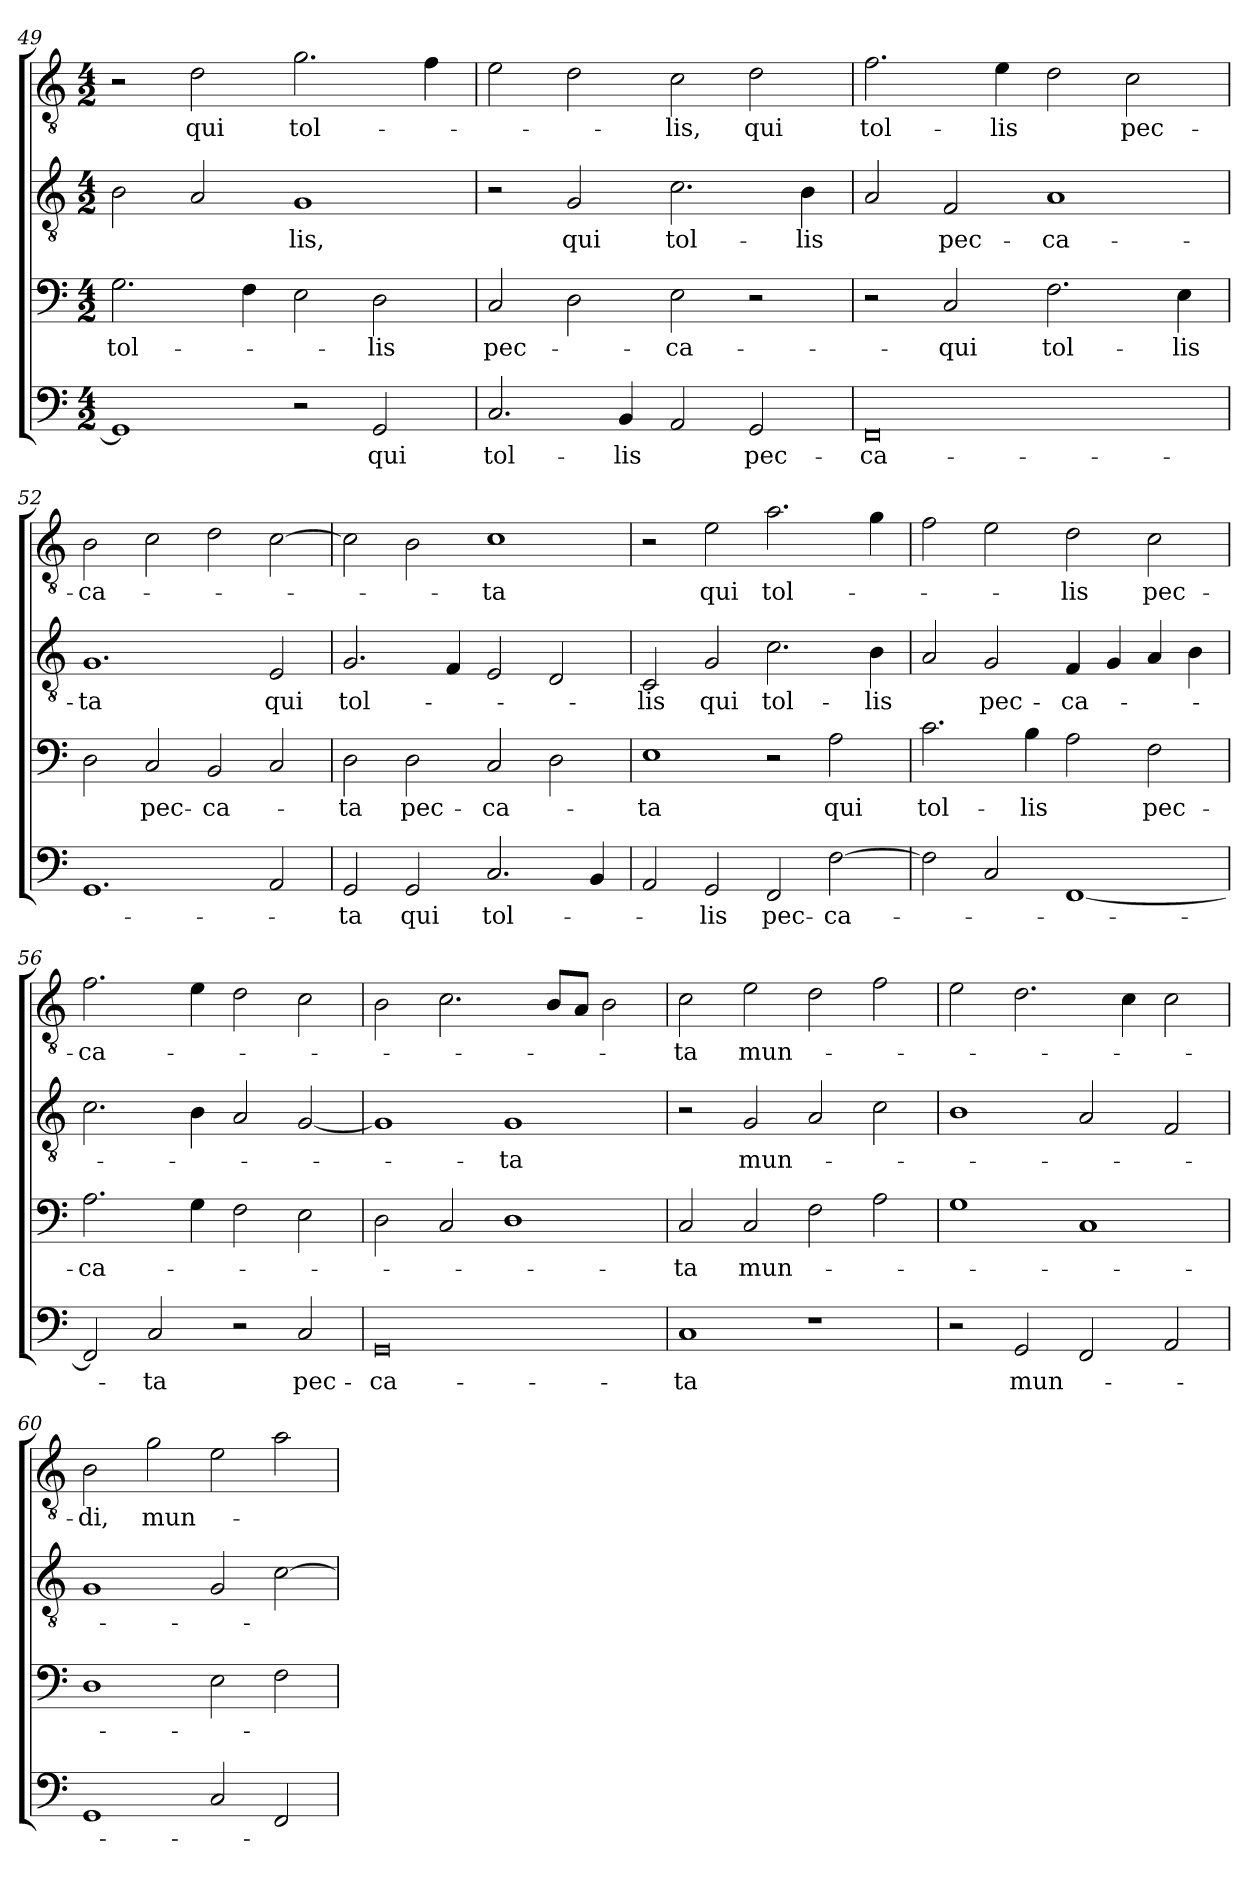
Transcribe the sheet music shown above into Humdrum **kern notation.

**kern	**text	**kern	**text	**kern	**text	**kern	**text
*part4	*part4	*part3	*part3	*part2	*part2	*part1	*part1
*staff4	*staff4	*staff3	*staff3	*staff2	*staff2	*staff1	*staff1
*clefF4	*	*clefF4	*	*clefGv2	*	*clefGv2	*
*k[]	*	*k[]	*	*k[]	*	*k[]	*
*C:	*	*C:	*	*C:	*	*C:	*
*M4/2	*	*M4/2	*	*M4/2	*	*M4/2	*
=49	=49	=49	=49	=49	=49	=49	=49
!	!	!	!LO:LY:b	!	!	!	!
1GG]	.	2.G\	tol-	2B\	.	2r	.
!	!	!	!	!	!	!	!LO:LY:b
.	.	.	.	2A/	.	2d\	qui
.	.	4F\	.	.	.	.	.
!	!	!	!	!	!LO:LY:b	!	!LO:LY:b
2r	.	2E\	.	1G	-lis,	2.g\	tol-
!	!LO:LY:b	!	!LO:LY:b	!	!	!	!
2GG/	qui	2D\	-lis	.	.	.	.
.	.	.	.	.	.	4f\	.
=50	=50	=50	=50	=50	=50	=50	=50
!	!LO:LY:b	!	!LO:LY:b	!	!	!	!
2.C/	tol-	2C/	pec-	2r	.	2e\	.
!	!	!	!	!	!LO:LY:b	!	!
.	.	2D\	.	2G/	qui	2d\	.
!	!LO:LY:b	!	!	!	!	!	!
4BB/	-lis	.	.	.	.	.	.
!	!	!	!LO:LY:b	!	!LO:LY:b	!	!LO:LY:b
2AA/	.	2E\	-ca-	2.c\	tol-	2c\	-lis,
!	!LO:LY:b	!	!	!	!	!	!LO:LY:b
2GG/	pec-	2r	.	.	.	2d\	qui
!	!	!	!	!	!LO:LY:b	!	!
.	.	.	.	4B\	-lis	.	.
=51	=51	=51	=51	=51	=51	=51	=51
!	!LO:LY:b	!	!	!	!	!	!LO:LY:b
0FF	-ca-	2r	.	2A/	.	2.f\	tol-
!	!	!	!LO:LY:b	!	!LO:LY:b	!	!
.	.	2C/	-qui	2F/	pec-	.	.
!	!	!	!	!	!	!	!LO:LY:b
.	.	.	.	.	.	4e\	-lis
!	!	!	!LO:LY:b	!	!LO:LY:b	!	!
.	.	2.F\	tol-	1A	-ca-	2d\	.
!	!	!	!	!	!	!	!LO:LY:b
.	.	.	.	.	.	2c\	pec-
!	!	!	!LO:LY:b	!	!	!	!
.	.	4E\	-lis	.	.	.	.
=52	=52	=52	=52	=52	=52	=52	=52
!	!	!	!	!	!LO:LY:b	!	!LO:LY:b
1.GG	.	2D\	.	1.G	-ta	2B\	-ca-
!	!	!	!LO:LY:b	!	!	!	!
.	.	2C/	pec-	.	.	2c\	.
!	!	!	!LO:LY:b	!	!	!	!
.	.	2BB/	-ca-	.	.	2d\	.
!	!	!	!	!	!LO:LY:b	!	!
2AA/	.	2C/	.	2E/	qui	[2c\	.
!!LO:PB:g=z
=53	=53	=53	=53	=53	=53	=53	=53
!	!LO:LY:b	!	!LO:LY:b	!	!LO:LY:b	!	!
2GG/	-ta	2D\	-ta	2.G/	tol-	2c\]	.
!	!LO:LY:b	!	!LO:LY:b	!	!	!	!
2GG/	qui	2D\	pec-	.	.	2B\	.
.	.	.	.	4F/	.	.	.
!	!LO:LY:b	!	!LO:LY:b	!	!	!	!LO:LY:b
2.C/	tol-	2C/	-ca-	2E/	.	1c	-ta
.	.	2D\	.	2D/	.	.	.
4BB/	.	.	.	.	.	.	.
=54	=54	=54	=54	=54	=54	=54	=54
!	!	!	!LO:LY:b	!	!LO:LY:b	!	!
2AA/	.	1E	-ta	2C/	-lis	2r	.
!	!LO:LY:b	!	!	!	!LO:LY:b	!	!LO:LY:b
2GG/	-lis	.	.	2G/	qui	2e\	qui
!	!LO:LY:b	!	!	!	!LO:LY:b	!	!LO:LY:b
2FF/	pec-	2r	.	2.c\	tol-	2.a\	tol-
!	!LO:LY:b	!	!LO:LY:b	!	!	!	!
[2F\	-ca-	2A\	qui	.	.	.	.
!	!	!	!	!	!LO:LY:b	!	!
.	.	.	.	4B\	-lis	4g\	.
=55	=55	=55	=55	=55	=55	=55	=55
!	!	!	!LO:LY:b	!	!	!	!
2F\]	.	2.c\	tol-	2A/	.	2f\	.
!	!	!	!	!	!LO:LY:b	!	!
2C/	.	.	.	2G/	pec-	2e\	.
!	!	!	!LO:LY:b	!	!	!	!
.	.	4B\	-lis	.	.	.	.
!	!	!	!	!	!LO:LY:b	!	!LO:LY:b
[1FF	.	2A\	.	4F/	-ca-	2d\	-lis
.	.	.	.	4G/	.	.	.
!	!	!	!LO:LY:b	!	!	!	!LO:LY:b
.	.	2F\	pec-	4A/	.	2c\	pec-
.	.	.	.	4B\	.	.	.
=56	=56	=56	=56	=56	=56	=56	=56
!	!	!	!LO:LY:b	!	!	!	!LO:LY:b
2FF/]	.	2.A\	-ca-	2.c\	.	2.f\	-ca-
!	!LO:LY:b	!	!	!	!	!	!
2C/	-ta	.	.	.	.	.	.
.	.	4G\	.	4B\	.	4e\	.
2r	.	2F\	.	2A/	.	2d\	.
!	!LO:LY:b	!	!	!	!	!	!
2C/	pec-	2E\	.	[2G/	.	2c\	.
=57	=57	=57	=57	=57	=57	=57	=57
!	!LO:LY:b	!	!	!	!	!	!
0GG	-ca-	2D\	.	1G]	.	2B\	.
.	.	2C/	.	.	.	2.c\	.
!	!	!	!	!	!LO:LY:b	!	!
.	.	1D	.	1G	-ta	.	.
.	.	.	.	.	.	8B/L	.
.	.	.	.	.	.	8A/J	.
.	.	.	.	.	.	2B\	.
=58	=58	=58	=58	=58	=58	=58	=58
!	!LO:LY:b	!	!LO:LY:b	!	!	!	!LO:LY:b
1C	-ta	2C/	-ta	2r	.	2c\	-ta
!	!	!	!LO:LY:b	!	!LO:LY:b	!	!LO:LY:b
.	.	2C/	mun-	2G/	mun-	2e\	mun-
1r	.	2F\	.	2A/	.	2d\	.
.	.	2A\	.	2c\	.	2f\	.
!!LO:LB:g=z
=59	=59	=59	=59	=59	=59	=59	=59
2r	.	1G	.	1B	.	2e\	.
!	!LO:LY:b	!	!	!	!	!	!
2GG/	mun-	.	.	.	.	2.d\	.
2FF/	.	1C	.	2A/	.	.	.
.	.	.	.	.	.	4c\	.
2AA/	.	.	.	2F/	.	2c\	.
=60	=60	=60	=60	=60	=60	=60	=60
!	!	!	!	!	!	!	!LO:LY:b
1GG	.	1D	.	1G	.	2B\	-di,
!	!	!	!	!	!	!	!LO:LY:b
.	.	.	.	.	.	2g\	mun-
2C/	.	2E\	.	2G/	.	2e\	.
2FF/	.	2F\	.	[2c\	.	2a\	.
=	=	=	=	=	=	=	=
*-	*-	*-	*-	*-	*-	*-	*-
